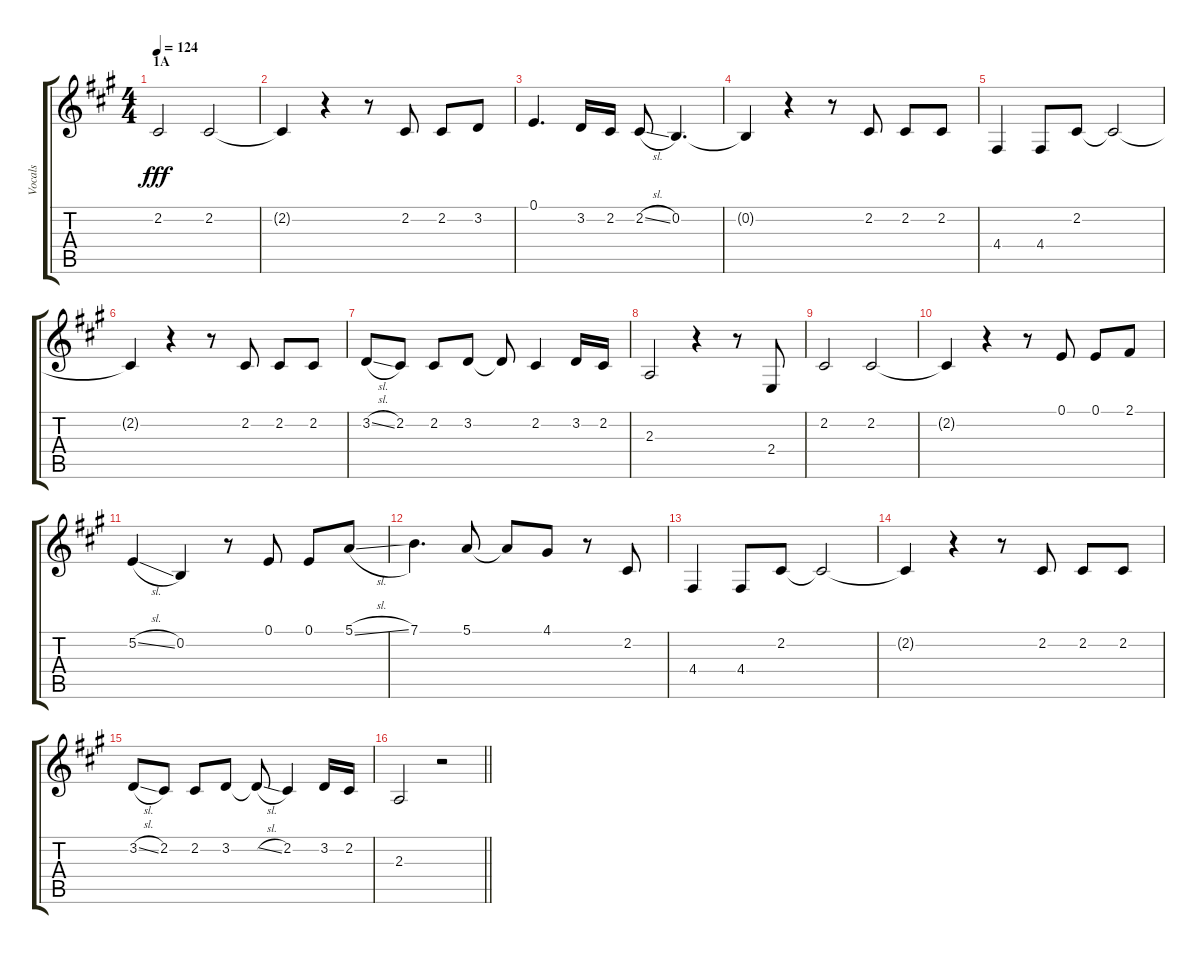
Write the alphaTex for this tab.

\track ("Vocals" "Vocals") {instrument voiceoohs}
\staff {score tabs}
\tuning (E4 B3 G3 D3 A2 E2) {hide}
\ts (4 4)
\section ("" "1A")
\tempo 124
\clef g2
\ks a
2.2.2{dy fff} 2.2.2 |
2.2{t}.4 r.4 r.8 2.2.8 2.2.8 3.2.8 |
0.1.4{d} 3.2.16 2.2.16 2.2{sl}.8 0.2.4{d} |
0.2{t}.4 r.4 r.8 2.2.8 2.2.8 2.2.8 |
4.4.4 4.4.8 2.2.8 2.2{t}.2 |
2.2{t}.4 r.4 r.8 2.2.8 2.2.8 2.2.8 |
3.2{sl}.8 2.2.8 2.2.8 3.2.8 3.2{t}.8 2.2.4 3.2.16 2.2.16 |
2.3.2 r.4 r.8 2.4.8 |
2.2.2 2.2.2 |
2.2{t}.4 r.4 r.8 0.1.8 0.1.8 2.1.8 |
5.2{sl}.4 0.2.4 r.8 0.1.8 0.1.8 5.1{sl}.8 |
7.1.4{d} 5.1.8 5.1{t}.8 4.1.8 r.8 2.2.8 |
4.4.4 4.4.8 2.2.8 2.2{t}.2 |
2.2{t}.4 r.4 r.8 2.2.8 2.2.8 2.2.8 |
3.2{sl}.8 2.2.8 2.2.8 3.2.8 3.2{sl t}.8 2.2.4 3.2.16 2.2.16 |
\barLineRight lightlight
2.3.2 r.2
